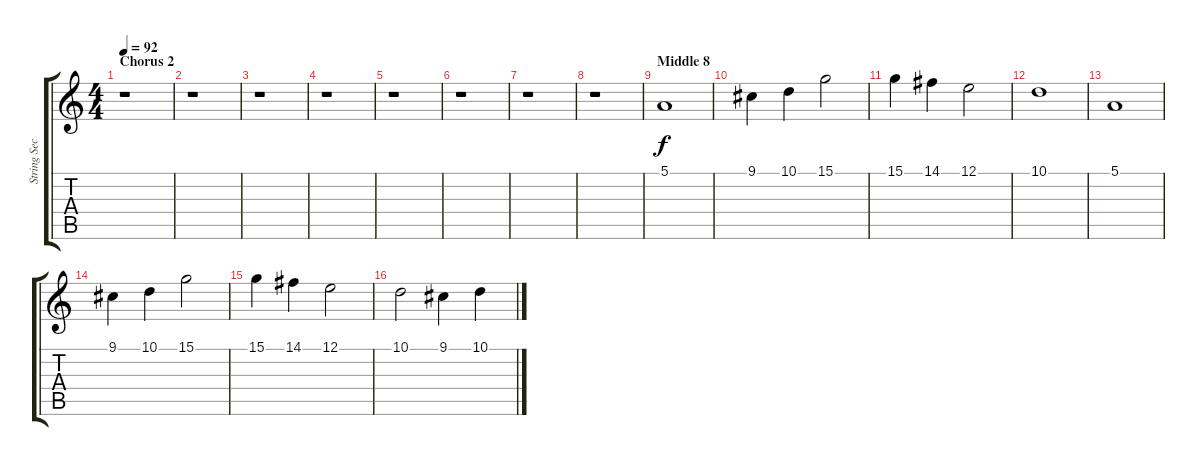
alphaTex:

\track ("String Section" "String Sec") {instrument stringensemble1}
\staff {score tabs}
\tuning (E4 B3 G3 D3 A2 E2) {hide}
\ts (4 4)
\section ("" "Chorus 2")
\tempo 92
\clef g2
\ks c
r.1{dy f} |
r.1 |
r.1 |
r.1 |
r.1 |
r.1 |
r.1 |
r.1 |
\section ("" "Middle 8")
5.1.1 |
9.1.4 10.1.4 15.1.2 |
15.1.4 14.1.4 12.1.2 |
10.1.1 |
5.1.1 |
9.1.4 10.1.4 15.1.2 |
15.1.4 14.1.4 12.1.2 |
10.1.2 9.1.4 10.1.4
